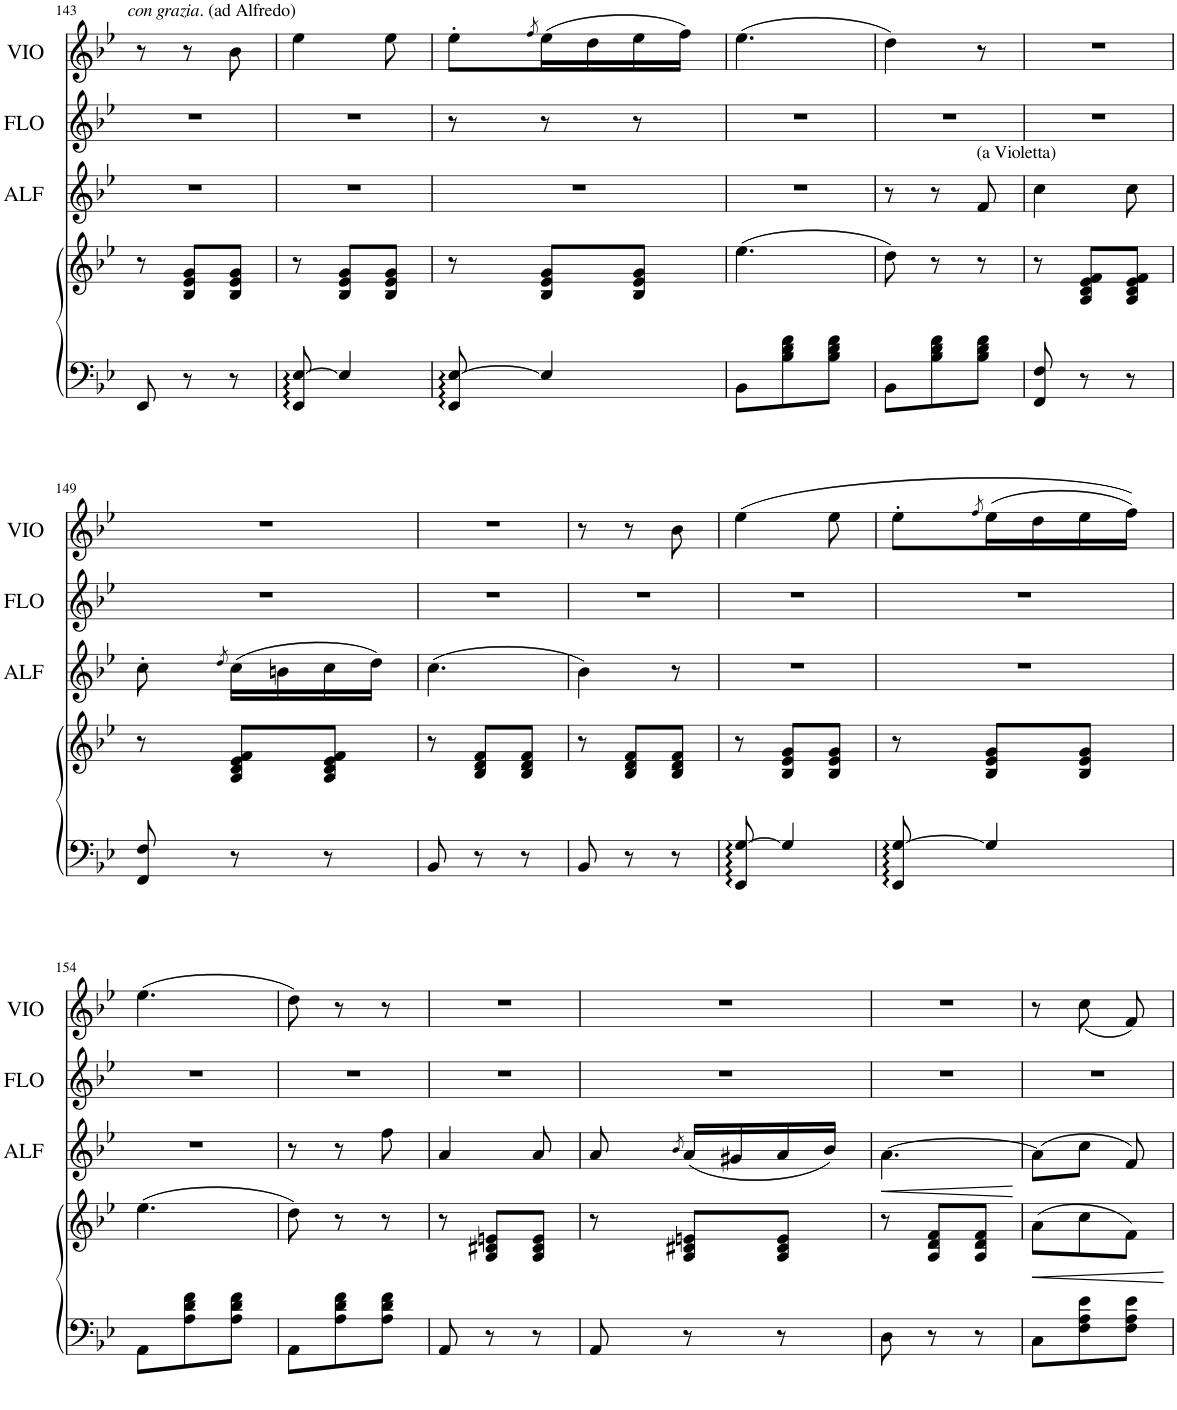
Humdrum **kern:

**kern	**kern	**dynam	**kern	**dynam	**kern	**kern
*part4	*part4	*part4	*part3	*part3	*part2	*part1
*staff5	*staff4	*staff4/5	*staff3	*staff3	*staff2	*staff1
*I"Piano	*	*	*I"ALFREDO.	*	*I"FLORA.	*I"VIOLETTA.
*I'Pno	*	*	*I'ALF	*	*I'FLO	*I'VIO
!!LO:PB:g=z
*clefF4	*clefG2	*	*clefG2	*	*clefG2	*clefG2
*k[b-e-]	*k[b-e-]	*	*k[b-e-]	*	*k[b-e-]	*k[b-e-]
*M3/8	*M3/8	*	*M3/8	*	*M3/8	*M3/8
=143	=143	=143	=143	=143	=143	=143
!	!	!	!	!	!	!LO:TX:a:i:t=con grazia
!	!	!	!	!	!	!LO:TX:a:t=. (ad Alfredo)
8EE-/	8r	.	4.r	.	4.r	8r
8r	8B-/ 8e-/ 8g/L	.	.	.	.	8r
8r	8B-/ 8e-/ 8g/J	.	.	.	.	8b-\
=144	=144	=144	=144	=144	=144	=144
8EE-/ [8E-/	8r	.	4.r	.	4.r	4ee-\
4E-/]	8B-/ 8e-/ 8g/L	.	.	.	.	.
.	8B-/ 8e-/ 8g/J	.	.	.	.	8ee-\
=145	=145	=145	=145	=145	=145	=145
*	*	*	*	*	*	*^
8EE-/ [8E-/	8r	.	4.r	.	8r	8ee-'\L	16.ee-'LL
.	.	.	.	.	.	.	32ff!K
.	.	.	.	.	.	8qff/	.
4E-/]	8B-/ 8e-/ 8g/L	.	.	.	8r	16ee-\L	(16ee-JJ
.	.	.	.	.	.	16dd\	8.ryy
.	8B-/ 8e-/ 8g/J	.	.	.	8r	16ee-\	.
.	.	.	.	.	.	(16ff\JJ	.
*	*	*	*	*	*	*v	*v
=146	=146	=146	=146	=146	=146	=146
8BB-\L	(4.ee-\	.	4.r	.	4.r	4.ee-\
8B-\ 8d\ 8f\	.	.	.	.	.	.
8B-\ 8d\ 8f\J	.	.	.	.	.	.
=147	=147	=147	=147	=147	=147	=147
8BB-\L	8dd\)	.	8r	.	4.r	4dd\)
8B-\ 8d\ 8f\	8r	.	8r	.	.	.
!	!	!	!LO:TX:a:t=(a Violetta)	!	!	!
8B-\ 8d\ 8f\J	8r	.	8f/	.	.	8r
=148	=148	=148	=148	=148	=148	=148
8FF/ 8F/	8r	.	4cc\	.	4.r	4.r
8r	8A/ 8c/ 8e-/ 8f/L	.	.	.	.	.
8r	8A/ 8c/ 8e-/ 8f/J	.	8cc\	.	.	.
!!LO:LB:g=z
=149	=149	=149	=149	=149	=149	=149
*	*	*	*^	*	*	*
8FF/ 8F/	8r	.	8cc'\	16.cc'LL	.	4.r	4.r
.	.	.	.	32dd!K	.	.	.
.	.	.	8qdd/	.	.	.	.
8r	8A/ 8c/ 8e-/ 8f/L	.	16cc\LL	(16ccJJ	.	.	.
.	.	.	16bn\	8.ryy	.	.	.
8r	8A/ 8c/ 8e-/ 8f/J	.	16cc\	.	.	.	.
.	.	.	(16dd\JJ	.	.	.	.
*	*	*	*v	*v	*	*	*
=150	=150	=150	=150	=150	=150	=150
8BB-/	8r	.	4.cc\	.	4.r	4.r
8r	8B-/ 8d/ 8f/L	.	.	.	.	.
8r	8B-/ 8d/ 8f/J	.	.	.	.	.
=151	=151	=151	=151	=151	=151	=151
8BB-/	8r	.	4b-\)	.	4.r	8r
8r	8B-/ 8d/ 8f/L	.	.	.	.	8r
8r	8B-/ 8d/ 8f/J	.	8r	.	.	8b-\
=152	=152	=152	=152	=152	=152	=152
8EE-/ [8G/	8r	.	4.r	.	4.r	(4ee-\
4G/]	8B-/ 8e-/ 8g/L	.	.	.	.	.
.	8B-/ 8e-/ 8g/J	.	.	.	.	8ee-\
=153	=153	=153	=153	=153	=153	=153
*	*	*	*	*	*	*^
8EE-/ [8G/	8r	.	4.r	.	4.r	8ee-'\L	16.ee-'LL
.	.	.	.	.	.	.	32ff!K
.	.	.	.	.	.	8qff/	.
4G/]	8B-/ 8e-/ 8g/L	.	.	.	.	(16ee-\L	(16ee-JJ
.	.	.	.	.	.	16dd\	8.ryy
.	8B-/ 8e-/ 8g/J	.	.	.	.	16ee-\	.
.	.	.	.	.	.	(16ff\JJ))	.
*	*	*	*	*	*	*v	*v
!!LO:LB:g=z
=154	=154	=154	=154	=154	=154	=154
8AA\L	(4.ee-\	.	4.r	.	4.r	4.ee-\
8A\ 8d\ 8f\	.	.	.	.	.	.
8A\ 8d\ 8f\J	.	.	.	.	.	.
=155	=155	=155	=155	=155	=155	=155
8AA\L	8dd\)	.	8r	.	4.r	8dd\)
8A\ 8d\ 8f\	8r	.	8r	.	.	8r
8A\ 8d\ 8f\J	8r	.	8ff\	.	.	8r
=156	=156	=156	=156	=156	=156	=156
8AA/	8r	.	4a/	.	4.r	4.r
8r	8A/ 8c#X/ 8en/L	.	.	.	.	.
8r	8A/ 8c#/ 8e/J	.	8a/	.	.	.
=157	=157	=157	=157	=157	=157	=157
*	*	*	*^	*	*	*
8AA/	8r	.	8a/	16.aLL	.	4.r	4.r
.	.	.	.	32b-!K	.	.	.
.	.	.	8qb-/	.	.	.	.
8r	8A/ 8c#X/ 8en/L	.	(16a/LL	(>16aJJ	.	.	.
.	.	.	16g#X/	8.ryy	.	.	.
8r	8A/ 8c#/ 8e/J	.	16a/	.	.	.	.
.	.	.	(16b-/JJ)	.	.	.	.
*	*	*	*v	*v	*	*	*
=158	=158	=158	=158	=158	=158	=158
!	!	!	!	!LO:HP:b	!	!
8D\	8r	.	[4.a\	<	4.r	4.r
8r	8A/ 8d/ 8f/L	.	.	.	.	.
8r	8A/ 8d/ 8f/J	.	.	.	.	.
.	.	.	.	[	.	.
=159	=159	=159	=159	=159	=159	=159
!	!	!LO:HP:b	!	!	!	!
8C\L	(8a\L	<	8a\L]	.	4.r	8r
8F\ 8A\ 8e-\	8cc\	.	8cc\J	.	.	(<8cc\
8F\ 8A\ 8e-\J	8f\J)	.	8f/)	.	.	8f/)
.	.	[	.	.	.	.
=	=	=	=	=	=	=
*-	*-	*-	*-	*-	*-	*-
